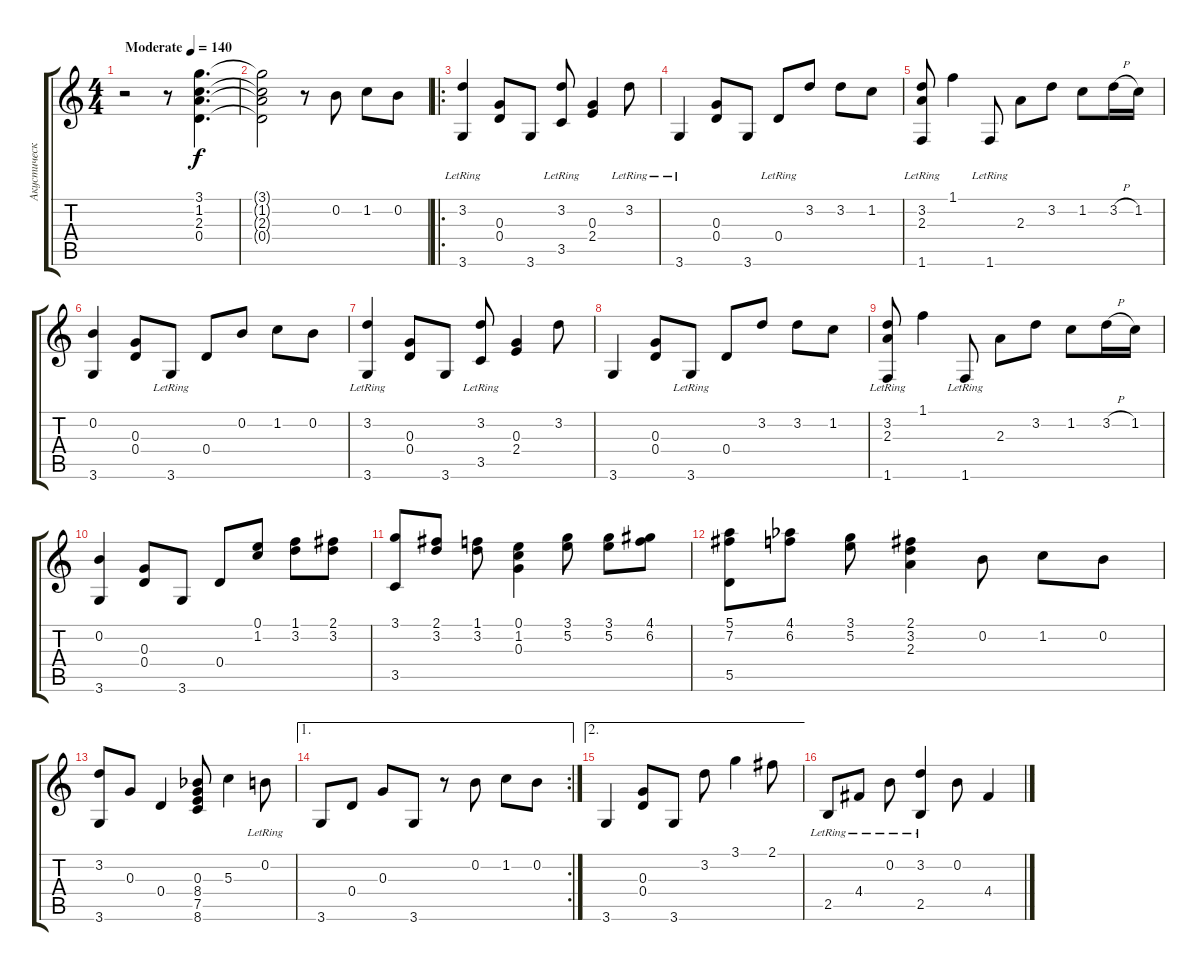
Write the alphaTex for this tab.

\track ("Акустическая Гитара (ст" "Акустическ") {instrument acousticguitarsteel}
\staff {score tabs}
\tuning (E4 B3 G3 D3 A2 E2) {hide}
\ts (4 4)
\tempo (140 "Moderate")
\clef g2
\ks c
r.2{dy f instrument acousticguitarsteel} r.8 (3.1 1.2 2.3 0.4).4{d} |
(3.1{t} 1.2{t} 2.3{t} 0.4{t}).2 r.8 0.2.8 1.2.8 0.2.8 |
\ro
(3.2{lr} 3.6{lr}).4 (0.3 0.4).8 3.6.8 (3.2{lr} 3.5{lr}).8 (0.3 2.4).4 3.2{lr}.8 |
3.6{lr}.4 (0.3 0.4).8 3.6.8 0.4{lr}.8 3.2.8 3.2.8 1.2.8 |
(3.2 2.3 1.6{lr}).8 1.1.4 1.6{lr}.8 2.3.8 3.2.8 1.2.8 3.2{h}.16 1.2.16 |
(0.2 3.6).4 (0.3 0.4).8 3.6{lr}.8 0.4.8 0.2.8 1.2.8 0.2.8 |
(3.2{lr} 3.6).4 (0.3 0.4).8 3.6.8 (3.2{lr} 3.5{lr}).8 (0.3 2.4).4 3.2.8 |
3.6.4 (0.3 0.4).8 3.6{lr}.8 0.4.8 3.2.8 3.2.8 1.2.8 |
(3.2 2.3 1.6{lr}).8 1.1.4 1.6{lr}.8 2.3.8 3.2.8 1.2.8 3.2{h}.16 1.2.16 |
(0.2 3.6).4 (0.3 0.4).8 3.6.8 0.4.8 (0.1 1.2).8 (1.1 3.2).8 (2.1 3.2).8 |
(3.1 3.5).8 (2.1 3.2).8 (1.1 3.2).8 (0.1 1.2 0.3).4 (3.1 5.2).8 (3.1 5.2).8 (4.1 6.2).8 |
(5.1 7.2 5.5).8 (4.1{acc b} 6.2).8 (3.1 5.2).8 (2.1 3.2 2.3).4 0.2.8 1.2.8 0.2.8 |
(3.2 3.6).8 0.3.8 0.4.4 (0.3 8.4{acc b} 7.5 8.6).8 5.3.4 0.2{lr}.8 |
\ae 1
\rc 2
3.6.8 0.4.8 0.3.8 3.6.8 r.8 0.2.8 1.2.8 0.2.8 |
\ae 2
3.6.4 (0.3 0.4).8 3.6.8 3.2.8 3.1.4 2.1.8 |
2.5{lr}.8 4.4{lr}.8 0.2{lr}.8 (3.2{lr} 2.5{lr}).4 0.2.8 4.4.4
